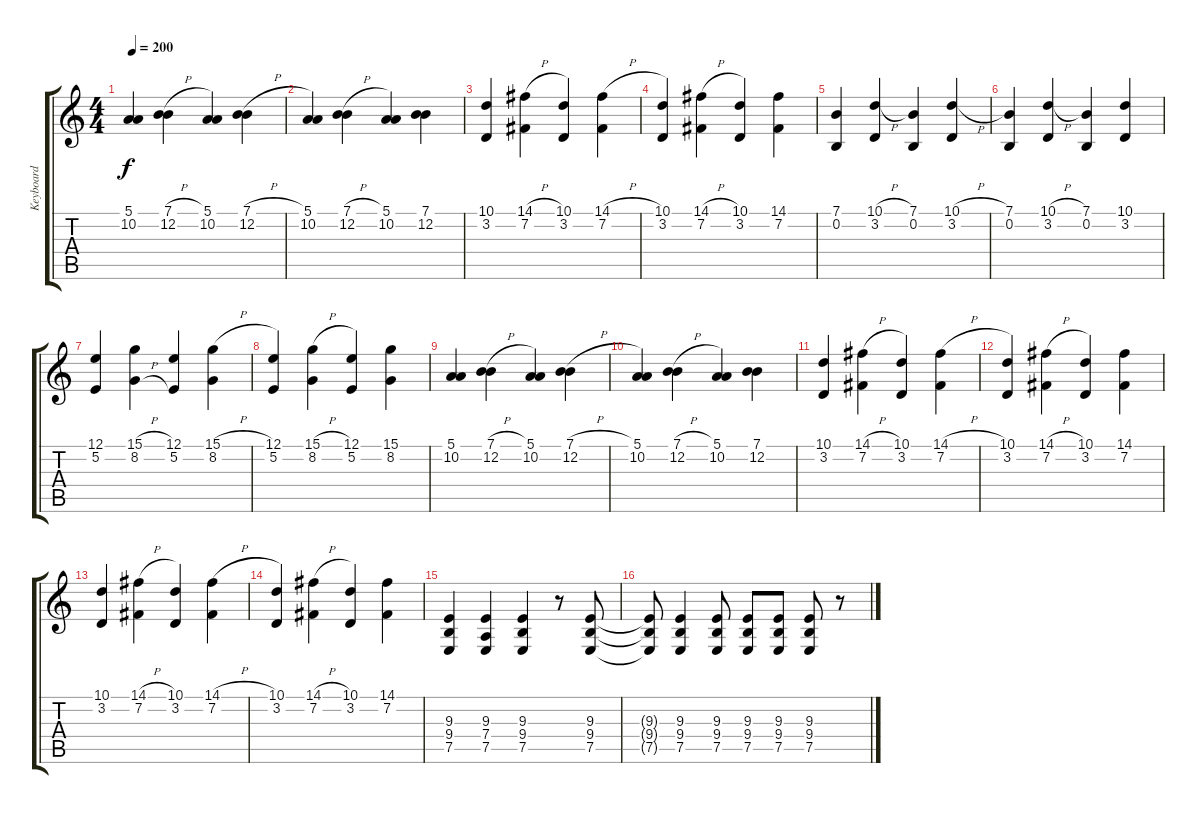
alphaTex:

\track ("Keyboard" "Keyboard") {instrument acousticgrandpiano}
\staff {score tabs}
\tuning (E4 B3 G3 D3 A2 E2) {hide}
\ts (4 4)
\tempo 200
\clef g2
\ks c
(5.1 10.2).4{dy f} (7.1{h} 12.2).4 (5.1 10.2).4 (7.1{h} 12.2).4 |
(5.1 10.2).4 (7.1{h} 12.2).4 (5.1 10.2).4 (7.1 12.2).4 |
(10.1 3.2).4 (14.1{h} 7.2).4 (10.1 3.2).4 (14.1{h} 7.2).4 |
(10.1 3.2).4 (14.1{h} 7.2).4 (10.1 3.2).4 (14.1 7.2).4 |
(7.1 0.2).4 (10.1{h} 3.2).4 (7.1 0.2).4 (10.1{h} 3.2).4 |
(7.1 0.2).4 (10.1{h} 3.2).4 (7.1 0.2).4 (10.1 3.2).4 |
(12.1 5.2).4 (15.1{h} 8.2{h}).4 (12.1 5.2).4 (15.1{h} 8.2).4 |
(12.1 5.2).4 (15.1{h} 8.2).4 (12.1 5.2).4 (15.1 8.2).4 |
(5.1 10.2).4 (7.1{h} 12.2).4 (5.1 10.2).4 (7.1{h} 12.2).4 |
(5.1 10.2).4 (7.1{h} 12.2).4 (5.1 10.2).4 (7.1 12.2).4 |
(10.1 3.2).4 (14.1{h} 7.2).4 (10.1 3.2).4 (14.1{h} 7.2).4 |
(10.1 3.2).4 (14.1{h} 7.2).4 (10.1 3.2).4 (14.1 7.2).4 |
(10.1 3.2).4 (14.1{h} 7.2).4 (10.1 3.2).4 (14.1{h} 7.2).4 |
(10.1 3.2).4 (14.1{h} 7.2).4 (10.1 3.2).4 (14.1 7.2).4 |
(9.3 9.4 7.5).4 (9.3 7.4 7.5).4 (9.3 9.4 7.5).4 r.8 (9.3 9.4 7.5).8 |
(9.3{t} 9.4{t} 7.5{t}).8 (9.3 9.4 7.5).4 (9.3 9.4 7.5).8 (9.3 9.4 7.5).8 (9.3 9.4 7.5).8 (9.3 9.4 7.5).8 r.8
